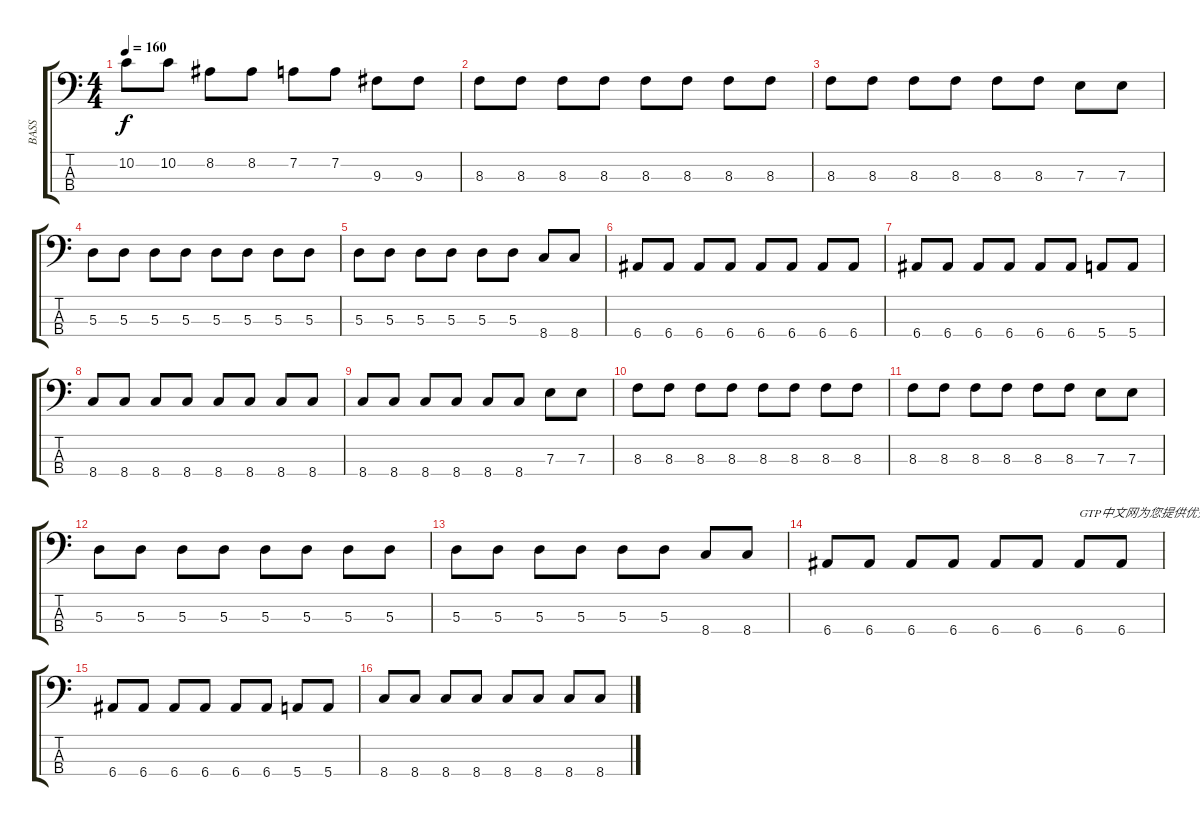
\track ("BASS" "BASS") {instrument electricbassfinger}
\staff {score tabs}
\tuning (G2 D2 A1 E1) {hide}
\ts (4 4)
\tempo 160
\clef f4
\ks c
10.2.8{dy f} 10.2.8 8.2.8 8.2.8 7.2.8 7.2.8 9.3.8 9.3.8 |
8.3.8 8.3.8 8.3.8 8.3.8 8.3.8 8.3.8 8.3.8 8.3.8 |
8.3.8 8.3.8 8.3.8 8.3.8 8.3.8 8.3.8 7.3.8 7.3.8 |
5.3.8 5.3.8 5.3.8 5.3.8 5.3.8 5.3.8 5.3.8 5.3.8 |
5.3.8 5.3.8 5.3.8 5.3.8 5.3.8 5.3.8 8.4.8 8.4.8 |
6.4.8 6.4.8 6.4.8 6.4.8 6.4.8 6.4.8 6.4.8 6.4.8 |
6.4.8 6.4.8 6.4.8 6.4.8 6.4.8 6.4.8 5.4.8 5.4.8 |
8.4.8 8.4.8 8.4.8 8.4.8 8.4.8 8.4.8 8.4.8 8.4.8 |
8.4.8 8.4.8 8.4.8 8.4.8 8.4.8 8.4.8 7.3.8 7.3.8 |
8.3.8 8.3.8 8.3.8 8.3.8 8.3.8 8.3.8 8.3.8 8.3.8 |
8.3.8 8.3.8 8.3.8 8.3.8 8.3.8 8.3.8 7.3.8 7.3.8 |
5.3.8 5.3.8 5.3.8 5.3.8 5.3.8 5.3.8 5.3.8 5.3.8 |
5.3.8 5.3.8 5.3.8 5.3.8 5.3.8 5.3.8 8.4.8 8.4.8 |
6.4.8 6.4.8 6.4.8 6.4.8 6.4.8 6.4.8 6.4.8{txt "GTP中文网为您提供优秀的谱子"} 6.4.8 |
6.4.8 6.4.8 6.4.8 6.4.8 6.4.8 6.4.8 5.4.8 5.4.8 |
8.4.8 8.4.8 8.4.8 8.4.8 8.4.8 8.4.8 8.4.8 8.4.8
